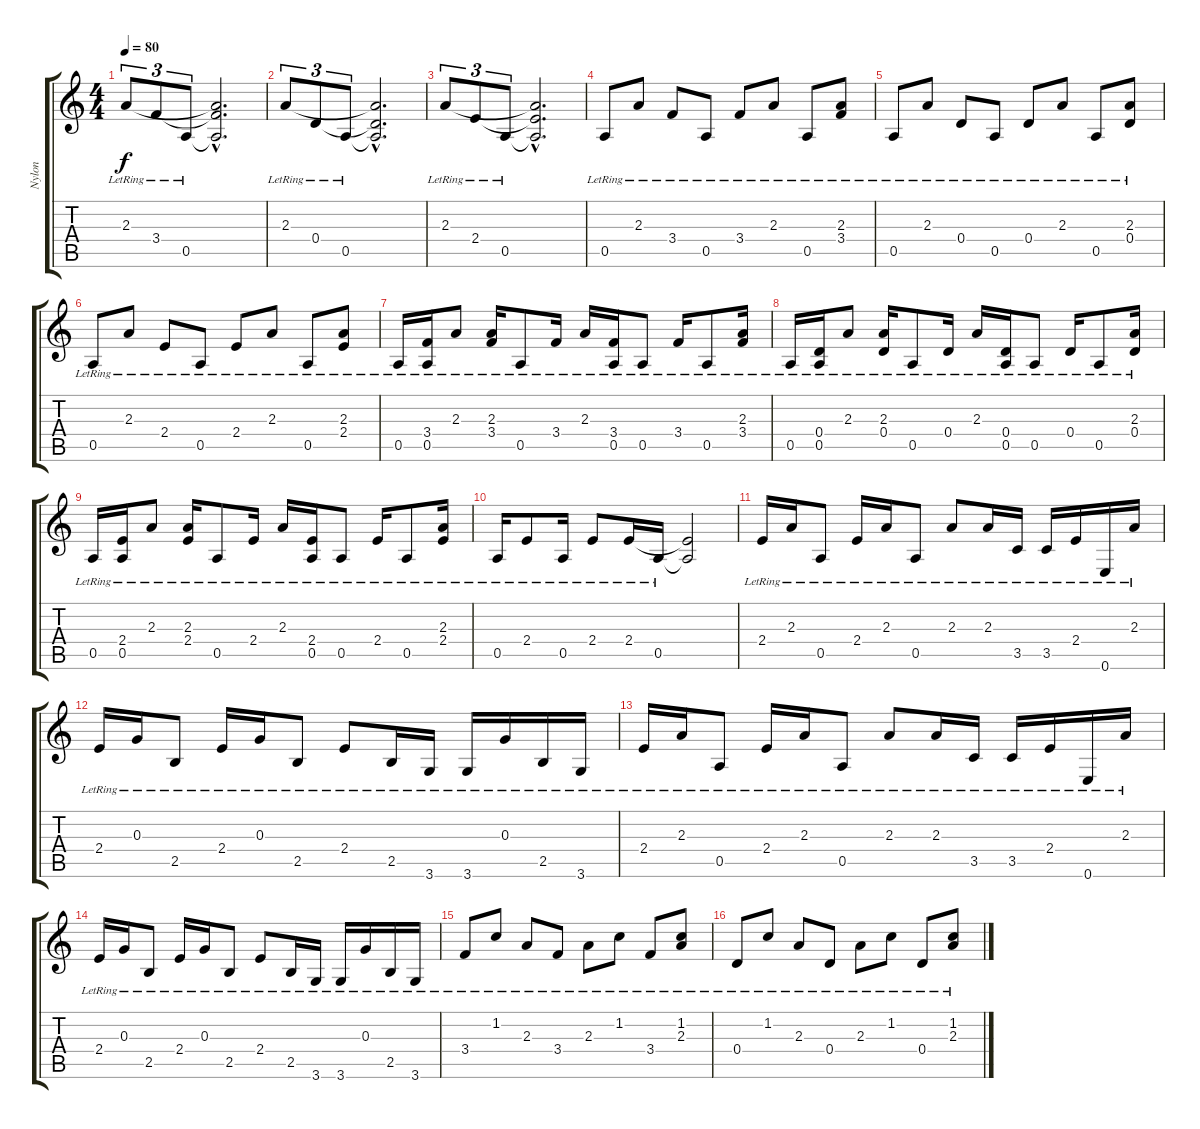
\track ("Nylon" "Nylon") {instrument acousticguitarnylon}
\staff {score tabs}
\tuning (E4 B3 G3 D3 A2 E2) {hide}
\ts (4 4)
\tempo 80
\clef g2
\ks c
2.3{lr}.8{tu (3 2) dy f instrument acousticguitarnylon} 3.4{lr}.8{tu (3 2)} 0.5{lr}.8{tu (3 2)} (2.3{hac t} 3.4{hac t} 0.5{hac t}).2{d} |
2.3{lr}.8{tu (3 2)} 0.4{lr}.8{tu (3 2)} 0.5{lr}.8{tu (3 2)} (2.3{hac t} 0.4{hac t} 0.5{hac t}).2{d} |
2.3{lr}.8{tu (3 2)} 2.4{lr}.8{tu (3 2)} 0.5{lr}.8{tu (3 2)} (2.3{hac t} 2.4{hac t} 0.5{hac t}).2{d} |
0.5{lr}.8 2.3{lr}.8 3.4{lr}.8 0.5{lr}.8 3.4{lr}.8 2.3{lr}.8 0.5{lr}.8 (2.3{lr} 3.4{lr}).8 |
0.5{lr}.8 2.3{lr}.8 0.4{lr}.8 0.5{lr}.8 0.4{lr}.8 2.3{lr}.8 0.5{lr}.8 (2.3{lr} 0.4{lr}).8 |
0.5{lr}.8 2.3{lr}.8 2.4{lr}.8 0.5{lr}.8 2.4{lr}.8 2.3{lr}.8 0.5{lr}.8 (2.3{lr} 2.4{lr}).8 |
0.5{lr}.16 (3.4{lr} 0.5{lr}).16 2.3{lr}.8 (2.3{lr} 3.4{lr}).16 0.5{lr}.8 3.4{lr}.16 2.3{lr}.16 (3.4{lr} 0.5{lr}).16 0.5{lr}.8 3.4{lr}.16 0.5{lr}.8 (2.3{lr} 3.4{lr}).16 |
0.5{lr}.16 (0.4{lr} 0.5{lr}).16 2.3{lr}.8 (2.3{lr} 0.4{lr}).16 0.5{lr}.8 0.4{lr}.16 2.3{lr}.16 (0.4{lr} 0.5{lr}).16 0.5{lr}.8 0.4{lr}.16 0.5{lr}.8 (2.3{lr} 0.4{lr}).16 |
0.5{lr}.16 (2.4{lr} 0.5{lr}).16 2.3{lr}.8 (2.3{lr} 2.4{lr}).16 0.5{lr}.8 2.4{lr}.16 2.3{lr}.16 (2.4{lr} 0.5{lr}).16 0.5{lr}.8 2.4{lr}.16 0.5{lr}.8 (2.3{lr} 2.4{lr}).16 |
0.5{lr}.16 2.4{lr}.8 0.5{lr}.16 2.4{lr}.8 2.4{lr}.16 0.5{lr}.16 (2.4{t} 0.5{t}).2 |
2.4{lr}.16 2.3{lr}.16 0.5{lr}.8 2.4{lr}.16 2.3{lr}.16 0.5{lr}.8 2.3{lr}.8 2.3{lr}.16 3.5{lr}.16 3.5{lr}.16 2.4{lr}.16 0.6{lr}.16 2.3{lr}.16 |
2.4{lr}.16 0.3{lr}.16 2.5{lr}.8 2.4{lr}.16 0.3{lr}.16 2.5{lr}.8 2.4{lr}.8 2.5{lr}.16 3.6{lr}.16 3.6{lr}.16 0.3{lr}.16 2.5{lr}.16 3.6{lr}.16 |
2.4{lr}.16 2.3{lr}.16 0.5{lr}.8 2.4{lr}.16 2.3{lr}.16 0.5{lr}.8 2.3{lr}.8 2.3{lr}.16 3.5{lr}.16 3.5{lr}.16 2.4{lr}.16 0.6{lr}.16 2.3{lr}.16 |
2.4{lr}.16 0.3{lr}.16 2.5{lr}.8 2.4{lr}.16 0.3{lr}.16 2.5{lr}.8 2.4{lr}.8 2.5{lr}.16 3.6{lr}.16 3.6{lr}.16 0.3{lr}.16 2.5{lr}.16 3.6{lr}.16 |
3.4{lr}.8 1.2{lr}.8 2.3{lr}.8 3.4{lr}.8 2.3{lr}.8 1.2{lr}.8 3.4{lr}.8 (1.2{lr} 2.3{lr}).8 |
0.4{lr}.8 1.2{lr}.8 2.3{lr}.8 0.4{lr}.8 2.3{lr}.8 1.2{lr}.8 0.4{lr}.8 (1.2{lr} 2.3{lr}).8
